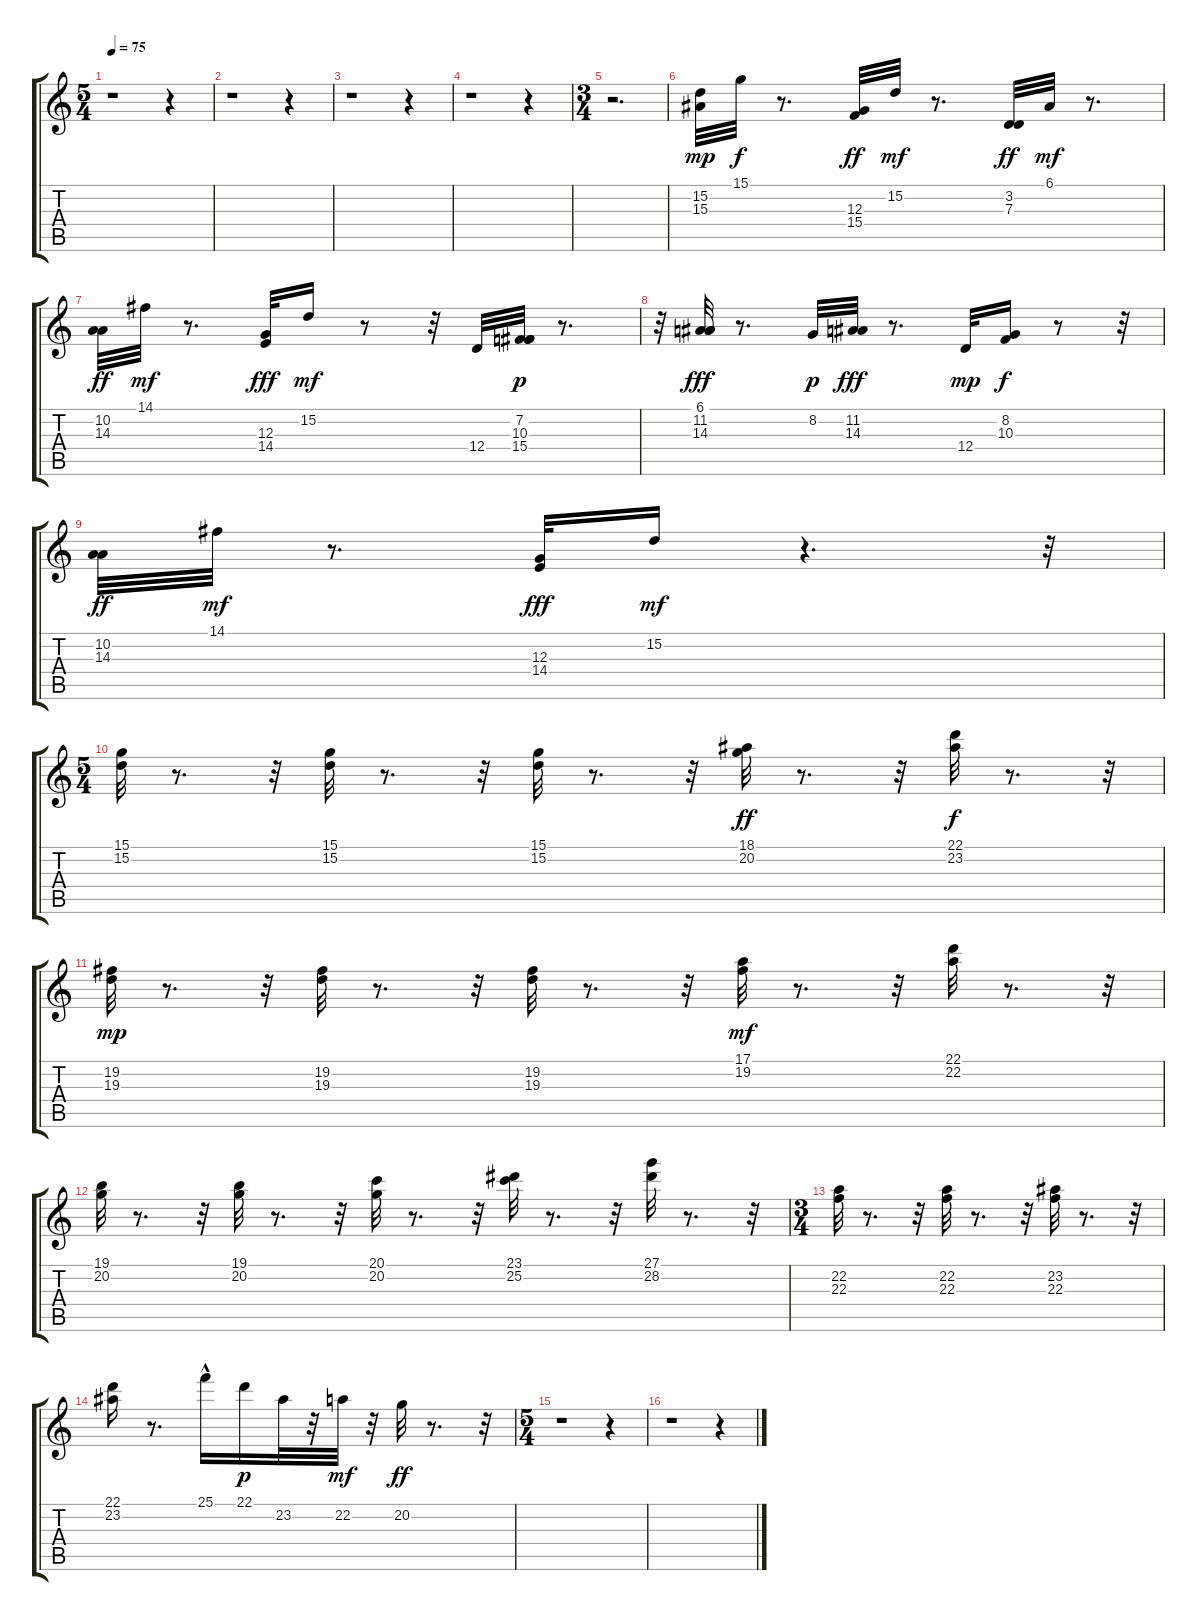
\track "" {instrument pizzicatostrings}
\staff {score tabs}
\tuning (E4 B3 G3 D3 A2 E2) {hide}
\ts (5 4)
\tempo 75
\clef g2
\ks c
r.1{dy mp instrument pizzicatostrings} r.4 |
r.1 r.4 |
r.1 r.4 |
r.1 r.4 |
\ts (3 4)
r.2{d} |
(15.2 15.3).32 15.1.32{dy f} r.8{d} (12.3 15.4).32{dy ff} 15.2.32{dy mf} r.8{d} (3.2 7.3).32{dy ff} 6.1.32{dy mf} r.8{d} |
(10.2 14.3).32{dy ff} 14.1.32{dy mf} r.8{d} (12.3 14.4).32{dy fff} 15.2.16{dy mf} r.8 r.32 12.4.32 (7.2 10.3 15.4).32{dy p} r.8{d} |
r.32 (6.1 11.2 14.3).32{dy fff} r.8{d} 8.2.32{dy p} (11.2 14.3).32{dy fff} r.8{d} 12.4.32{dy mp} (8.2 10.3).16{dy f} r.8 r.32 |
(10.2 14.3).32{dy ff} 14.1.32{dy mf} r.8{d} (12.3 14.4).32{dy fff} 15.2.16{dy mf} r.4{d} r.32 |
\ts (5 4)
(15.1 15.2).32 r.8{d} r.32 (15.1 15.2).32 r.8{d} r.32 (15.1 15.2).32 r.8{d} r.32 (18.1 20.2).32{dy ff} r.8{d} r.32 (22.1 23.2).32{dy f} r.8{d} r.32 |
(19.2 19.3).32{dy mp} r.8{d} r.32 (19.2 19.3).32 r.8{d} r.32 (19.2 19.3).32 r.8{d} r.32 (17.1 19.2).32{dy mf} r.8{d} r.32 (22.1 22.2).32 r.8{d} r.32 |
(19.1 20.2).32 r.8{d} r.32 (19.1 20.2).32 r.8{d} r.32 (20.1 20.2).32 r.8{d} r.32 (23.1 25.2).32 r.8{d} r.32 (27.1 28.2).32 r.8{d} r.32 |
\ts (3 4)
(22.2 22.3).32 r.8{d} r.32 (22.2 22.3).32 r.8{d} r.32 (23.2 22.3).32 r.8{d} r.32 |
(22.1 23.2).16 r.8{d} 25.1{hac}.16 22.1.16{dy p} 23.2.32 r.32 22.2.32{dy mf} r.32 20.2.32{dy ff} r.8{d} r.32 |
\ts (5 4)
r.1 r.4 |
r.1 r.4
